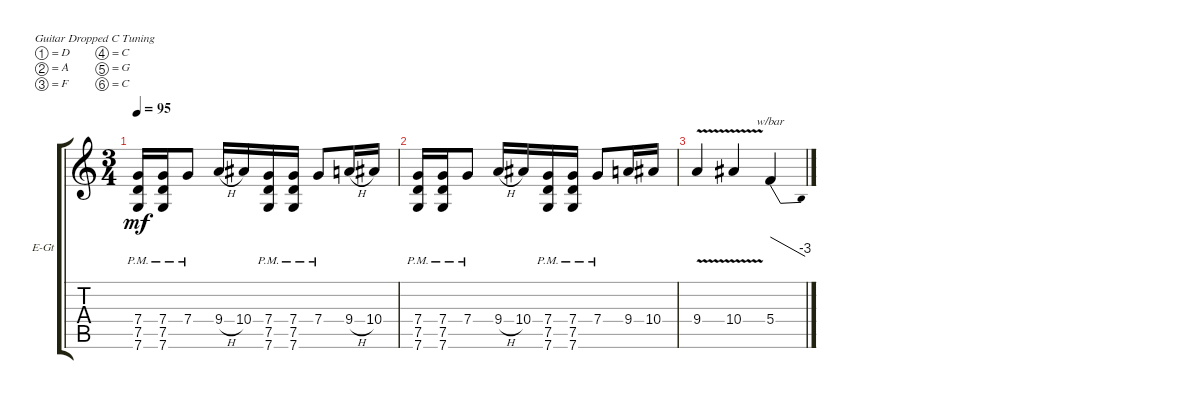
\defaultSystemsLayout 4
\bracketExtendMode groupsimilarinstruments
\firstSystemTrackNameOrientation horizontal
\otherSystemsTrackNameOrientation horizontal
\track ("Electric Guitar" "E-Gt") {instrument distortionguitar}
\staff {score tabs}
\tuning (D4 A3 F3 C3 G2 C2)
\ts (3 4)
\tempo 95
\clef g2
\ks c
(7.6{pm} 7.5{pm} 7.4{pm}).16{dy mf} (7.5{pm} 7.6{pm} 7.4{pm}).16 7.4{pm}.8 9.4{h}.16 10.4.16 (7.6{pm} 7.5{pm} 7.4{pm}).16 (7.5{pm} 7.6{pm} 7.4{pm}).16 7.4{pm}.8 9.4{h}.16 10.4.16 |
(7.6{pm} 7.5{pm} 7.4{pm}).16 (7.5{pm} 7.6{pm} 7.4{pm}).16 7.4{pm}.8 9.4{h}.16 10.4.16 (7.6{pm} 7.5{pm} 7.4{pm}).16 (7.5{pm} 7.6{pm} 7.4{pm}).16 7.4{pm}.8 9.4.16 10.4.16 |
9.4{v}.4 10.4{v}.4 5.4.4{tbe (dive default 0 0 45 -12)}
